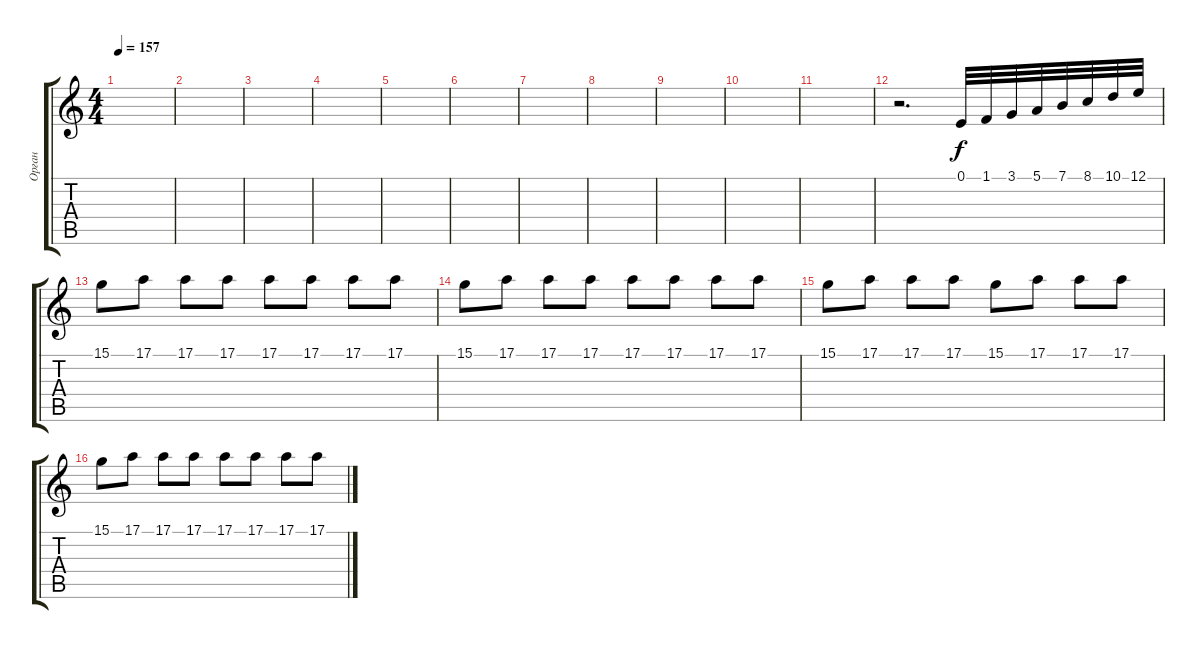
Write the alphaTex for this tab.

\track ("Орган" "Орган") {instrument rockorgan}
\staff {score tabs}
\tuning (E4 B3 G3 D3 A2 E2) {hide}
\ts (4 4)
\tempo 157
\clef g2
\ks c
|
|
|
|
|
|
|
|
|
|
|
r.2{d} 0.1.32 1.1.32 3.1.32 5.1.32 7.1.32 8.1.32 10.1.32 12.1.32 |
15.1.8 17.1.8 17.1.8 17.1.8 17.1.8 17.1.8 17.1.8 17.1.8 |
15.1.8 17.1.8 17.1.8 17.1.8 17.1.8 17.1.8 17.1.8 17.1.8 |
15.1.8 17.1.8 17.1.8 17.1.8 15.1.8 17.1.8 17.1.8 17.1.8 |
15.1.8 17.1.8 17.1.8 17.1.8 17.1.8 17.1.8 17.1.8 17.1.8
